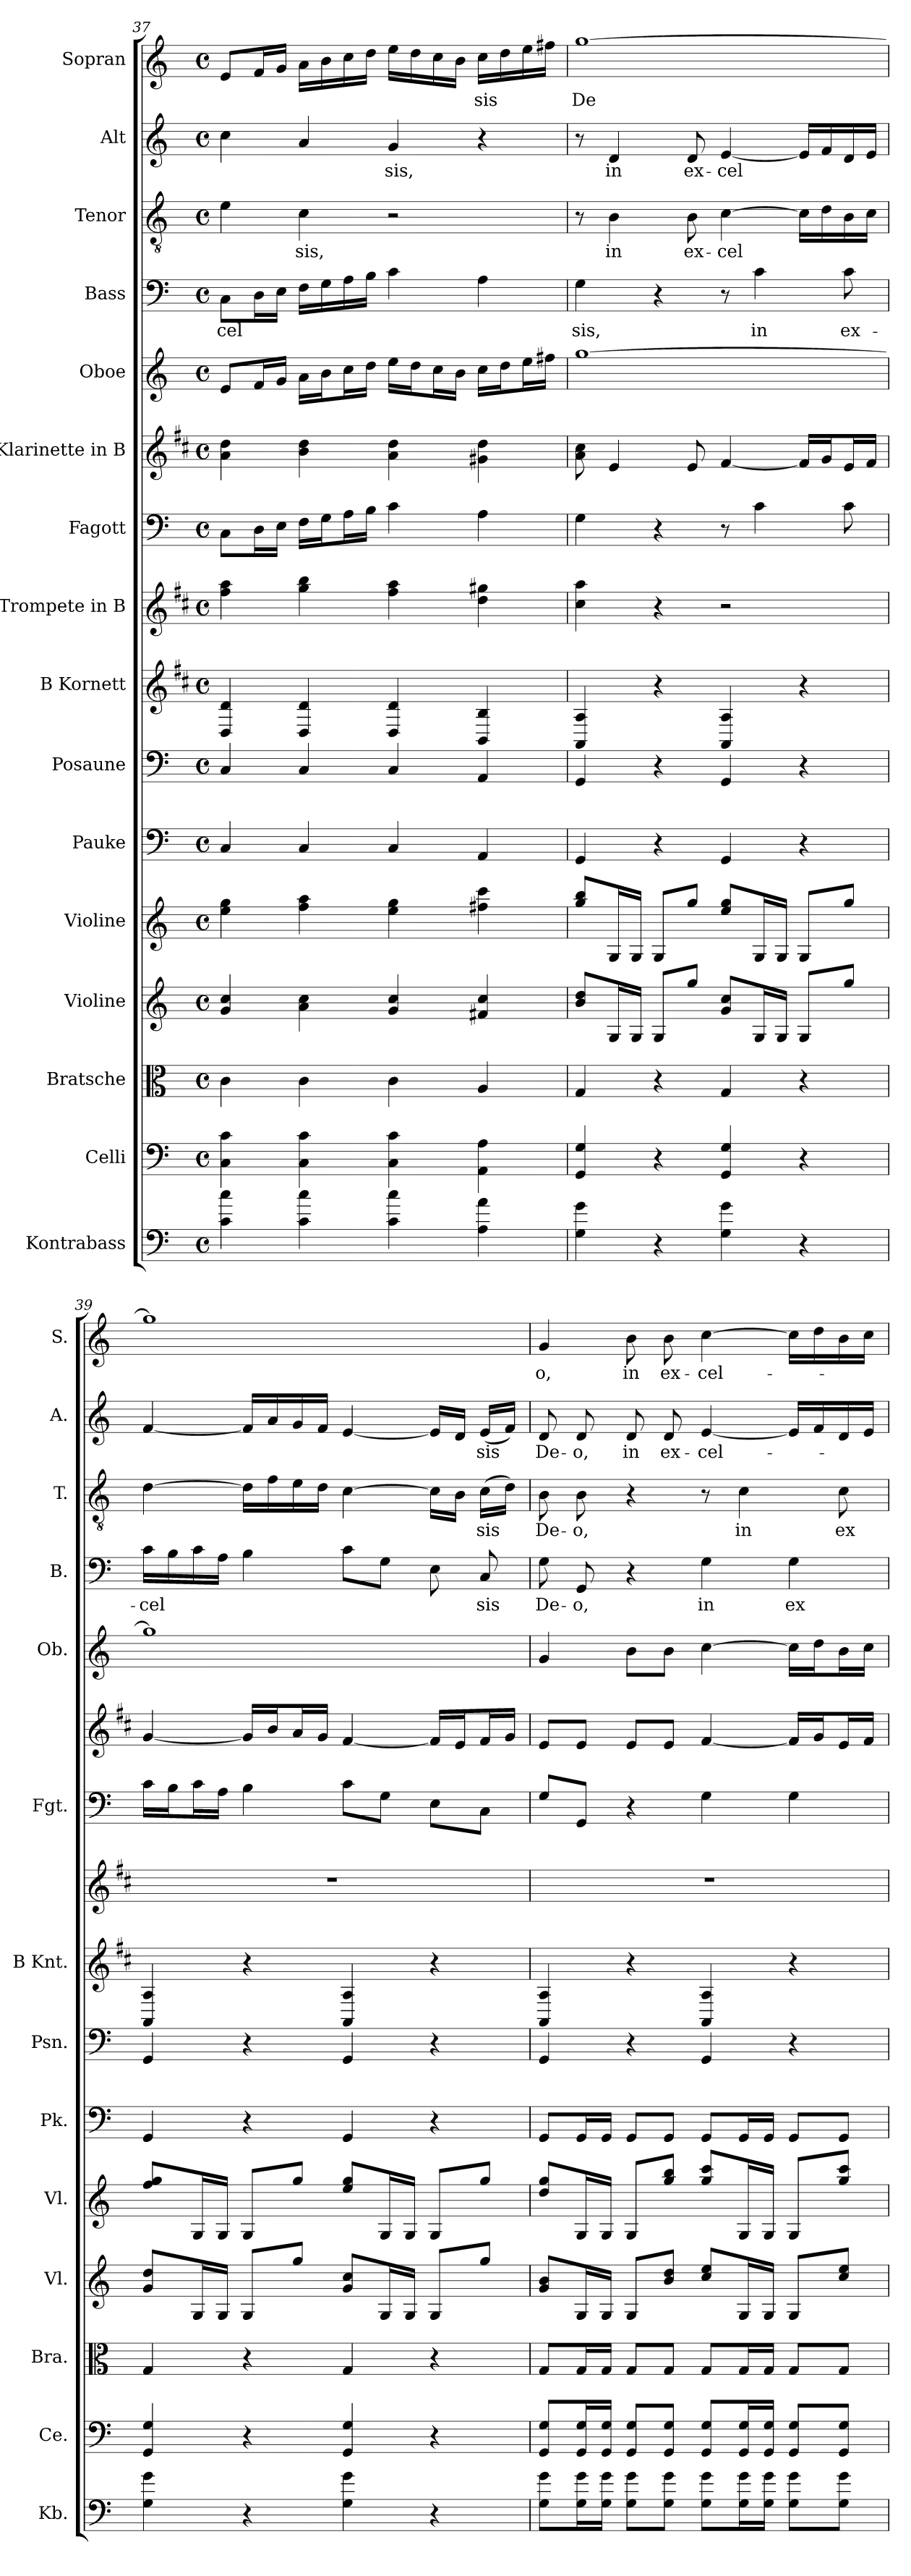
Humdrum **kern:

**kern	**kern	**kern	**kern	**kern	**kern	**kern	**kern	**kern	**kern	**kern	**kern	**kern	**text	**kern	**text	**kern	**text	**kern	**text
*part16	*part15	*part14	*part13	*part12	*part11	*part10	*part9	*part8	*part7	*part6	*part5	*part4	*part4	*part3	*part3	*part2	*part2	*part1	*part1
*staff16	*staff15	*staff14	*staff13	*staff12	*staff11	*staff10	*staff9	*staff8	*staff7	*staff6	*staff5	*staff4	*staff4	*staff3	*staff3	*staff2	*staff2	*staff1	*staff1
*I"Kontrabass	*I"Celli	*I"Bratsche	*I"Violine	*I"Violine	*I"Pauke	*I"Posaune	*I"B Kornett	*I"Trompete in B	*I"Fagott	*I"Klarinette in B	*I"Oboe	*I"Bass	*	*I"Tenor	*	*I"Alt	*	*I"Sopran	*
*I'Kb.	*I'Ce.	*I'Bra.	*I'Vl.	*I'Vl.	*I'Pk.	*I'Psn.	*I'B Knt.	*	*I'Fgt.	*	*I'Ob.	*I'B.	*	*I'T.	*	*I'A.	*	*I'S.	*
*clefF4	*clefF4	*clefC3	*clefG2	*clefG2	*clefF4	*clefF4	*clefG2	*clefG2	*clefF4	*clefG2	*clefG2	*clefF4	*	*clefGv2	*	*clefG2	*	*clefG2	*
*ITrd7c12	*	*	*	*	*	*	*ITrd1c2	*ITrd1c2	*	*ITrd1c2	*	*	*	*	*	*	*	*	*
*k[]	*k[]	*k[]	*k[]	*k[]	*k[]	*k[]	*k[]	*k[]	*k[]	*k[]	*k[]	*k[]	*	*k[]	*	*k[]	*	*k[]	*
*M4/4	*M4/4	*M4/4	*M4/4	*M4/4	*M4/4	*M4/4	*M4/4	*M4/4	*M4/4	*M4/4	*M4/4	*M4/4	*	*M4/4	*	*M4/4	*	*M4/4	*
*met(c)	*met(c)	*met(c)	*met(c)	*met(c)	*met(c)	*met(c)	*met(c)	*met(c)	*met(c)	*met(c)	*met(c)	*met(c)	*	*met(c)	*	*met(c)	*	*met(c)	*
=37	=37	=37	=37	=37	=37	=37	=37	=37	=37	=37	=37	=37	=37	=37	=37	=37	=37	=37	=37
!	!	!	!	!	!	!	!	!	!	!	!	!	!LO:LY:b	!	!	!	!LO:LY:b	!	!LO:LY:b
4C\ 4c\	4C\ 4c\	4c\	4g/ 4cc/	4ee\ 4gg\	4C/	4C/	4C/ 4c/	4ee\ 4gg\	8C\L	4g\ 4cc\	8e/L	8C\L	-cel-	4e\	.	4cc\	---	8e/L	---
.	.	.	.	.	.	.	.	.	16D\L	.	16f/L	16D\L	.	.	.	.	.	16f/L	.
.	.	.	.	.	.	.	.	.	16E\JJ	.	16g/JJ	16E\JJ	.	.	.	.	.	16g/JJ	.
!	!	!	!	!	!	!	!	!	!	!	!	!	!LO:LY:b	!	!LO:LY:b	!	!	!	!
4C\ 4c\	4C\ 4c\	4c\	4a\ 4cc\	4ff\ 4aa\	4C/	4C/	4C/ 4c/	4ff\ 4aa\	16F\LL	4a\ 4cc\	16a\LL	16F\LL	---	4c\	-sis,	4a/	.	16a\LL	.
.	.	.	.	.	.	.	.	.	16G\J	.	16b\J	16G\	.	.	.	.	.	16b\	.
.	.	.	.	.	.	.	.	.	16A\L	.	16cc\L	16A\	.	.	.	.	.	16cc\	.
!	!	!	!	!	!	!	!	!	!	!	!	!	!	!	!	!	!	!	!LO:LY:b
.	.	.	.	.	.	.	.	.	16B\JJ	.	16dd\JJ	16B\JJ	.	.	.	.	.	16dd\JJ	---
!	!	!	!	!	!	!	!	!	!	!	!	!	!LO:LY:b	!	!	!	!LO:LY:b	!	!
4C\ 4c\	4C\ 4c\	4c\	4g/ 4cc/	4ee\ 4gg\	4C/	4C/	4C/ 4c/	4ee\ 4gg\	4c\	4g\ 4cc\	16ee\LL	4c\	---	2r	.	4g/	-sis,	16ee\LL	.
.	.	.	.	.	.	.	.	.	.	.	16dd\J	.	.	.	.	.	.	16dd\	.
.	.	.	.	.	.	.	.	.	.	.	16cc\L	.	.	.	.	.	.	16cc\	.
.	.	.	.	.	.	.	.	.	.	.	16b\JJ	.	.	.	.	.	.	16b\JJ	.
!	!	!	!	!	!	!	!	!	!	!	!	!	!LO:LY:b	!	!	!	!	!	!LO:LY:b
4AA\ 4A\	4AA\ 4A\	4A/	4f#X/ 4cc/	4ff#X\ 4ccc\	4AA/	4AA/	4AA/ 4A/	4cc\ 4ff#X\	4A\	4f#X\ 4cc\	16cc\LL	4A\	-	.	.	4r	.	16cc\LL	-sis
.	.	.	.	.	.	.	.	.	.	.	16dd\J	.	.	.	.	.	.	16dd\	.
.	.	.	.	.	.	.	.	.	.	.	16ee\L	.	.	.	.	.	.	16ee\	.
.	.	.	.	.	.	.	.	.	.	.	16ff#X\JJ	.	.	.	.	.	.	16ff#X\JJ	.
=38	=38	=38	=38	=38	=38	=38	=38	=38	=38	=38	=38	=38	=38	=38	=38	=38	=38	=38	=38
!	!	!	!	!	!	!	!	!	!	!	!	!	!LO:LY:b	!	!	!	!	!	!LO:LY:b
4GG\ 4G\	4GG/ 4G/	4G/	8b/ 8dd/L	8gg/ 8bb/L	4GG/	4GG/	4GG/ 4G/	4b\ 4gg\	4G\	8g\ 8b\	[1gg	4G\	sis,	8r	.	8r	.	[1gg	De-
!	!	!	!	!	!	!	!	!	!	!	!	!	!	!	!LO:LY:b	!	!LO:LY:b	!	!
.	.	.	16G/L	16G/L	.	.	.	.	.	4d/	.	.	.	4B\	in	4d/	in	.	.
.	.	.	16G/JJ	16G/JJ	.	.	.	.	.	.	.	.	.	.	.	.	.	.	.
4r	4r	4r	8G/L	8G/L	4r	4r	4r	4r	4r	.	.	4r	.	.	.	.	.	.	.
!	!	!	!	!	!	!	!	!	!	!	!	!	!	!	!LO:LY:b	!	!LO:LY:b	!	!
.	.	.	8gg/J	8gg/J	.	.	.	.	.	8d/	.	.	.	8B\	ex-	8d/	ex-	.	.
!	!	!	!	!	!	!	!	!	!	!	!	!	!	!	!LO:LY:b	!	!LO:LY:b	!	!
4GG\ 4G\	4GG/ 4G/	4G/	8g/ 8cc/L	8ee/ 8gg/L	4GG/	4GG/	4GG/ 4G/	2r	8r	[4e/	.	8r	.	[4c\	-cel-	[4e/	-cel-	.	.
!	!	!	!	!	!	!	!	!	!	!	!	!	!LO:LY:b	!	!	!	!	!	!
.	.	.	16G/L	16G/L	.	.	.	.	4c\	.	.	4c\	in	.	.	.	.	.	.
.	.	.	16G/JJ	16G/JJ	.	.	.	.	.	.	.	.	.	.	.	.	.	.	.
4r	4r	4r	8G/L	8G/L	4r	4r	4r	.	.	16e/LL]	.	.	.	16c\LL]	.	16e/LL]	.	.	.
.	.	.	.	.	.	.	.	.	.	16f/J	.	.	.	16d\	.	16f/	.	.	.
!	!	!	!	!	!	!	!	!	!	!	!	!	!LO:LY:b	!	!	!	!	!	!
.	.	.	8gg/J	8gg/J	.	.	.	.	8c\	16d/L	.	8c\	ex-	16B\	.	16d/	.	.	.
.	.	.	.	.	.	.	.	.	.	16e/JJ	.	.	.	16c\JJ	.	16e/JJ	.	.	.
=39	=39	=39	=39	=39	=39	=39	=39	=39	=39	=39	=39	=39	=39	=39	=39	=39	=39	=39	=39
!	!	!	!	!	!	!	!	!	!	!	!	!	!LO:LY:b	!	!LO:LY:b	!	!LO:LY:b	!	!LO:LY:b
4GG\ 4G\	4GG/ 4G/	4G/	8g/ 8dd/L	8ff/ 8gg/L	4GG/	4GG/	4GG/ 4G/	1r	16c\LL	[4f/	1gg]	16c\LL	-cel-	[4d\	---	[4f/	---	1gg]	---
.	.	.	.	.	.	.	.	.	16B\J	.	.	16B\	.	.	.	.	.	.	.
.	.	.	16G/L	16G/L	.	.	.	.	16c\L	.	.	16c\	.	.	.	.	.	.	.
.	.	.	16G/JJ	16G/JJ	.	.	.	.	16A\JJ	.	.	16A\JJ	.	.	.	.	.	.	.
!	!	!	!	!	!	!	!	!	!	!	!	!	!LO:LY:b	!	!	!	!	!	!
4r	4r	4r	8G/L	8G/L	4r	4r	4r	.	4B\	16f/LL]	.	4B\	---	16d\LL]	.	16f/LL]	.	.	.
.	.	.	.	.	.	.	.	.	.	16a/J	.	.	.	16f\	.	16a/	.	.	.
.	.	.	8gg/J	8gg/J	.	.	.	.	.	16g/L	.	.	.	16e\	.	16g/	.	.	.
.	.	.	.	.	.	.	.	.	.	16f/JJ	.	.	.	16d\JJ	.	16f/JJ	.	.	.
!	!	!	!	!	!	!	!	!	!	!	!	!	!	!	!LO:LY:b	!	!LO:LY:b	!	!
4GG\ 4G\	4GG/ 4G/	4G/	8g/ 8cc/L	8ee/ 8gg/L	4GG/	4GG/	4GG/ 4G/	.	8c\L	[4e/	.	8c\L	.	[4c\	---	[4e/	---	.	.
.	.	.	16G/L	16G/L	.	.	.	.	8G\J	.	.	8G\J	.	.	.	.	.	.	.
.	.	.	16G/JJ	16G/JJ	.	.	.	.	.	.	.	.	.	.	.	.	.	.	.
!	!	!	!	!	!	!	!	!	!	!	!	!	!LO:LY:b	!	!	!	!	!	!
4r	4r	4r	8G/L	8G/L	4r	4r	4r	.	8E\L	16e/LL]	.	8E\	---	16c\LL]	.	16e/LL]	.	.	.
.	.	.	.	.	.	.	.	.	.	16d/J	.	.	.	16B\JJ	.	16d/JJ	.	.	.
!	!	!	!	!	!	!	!	!	!	!	!	!	!LO:LY:b	!	!LO:LY:b	!	!LO:LY:b	!	!
.	.	.	8gg/J	8gg/J	.	.	.	.	8C\J	16e/L	.	8C/	-sis	(>16c\LL	-sis	(<16e/LL	-sis	.	.
.	.	.	.	.	.	.	.	.	.	16f/JJ	.	.	.	16d\JJ)	.	16f/JJ)	.	.	.
!!LO:LB:g=z
=40	=40	=40	=40	=40	=40	=40	=40	=40	=40	=40	=40	=40	=40	=40	=40	=40	=40	=40	=40
!	!	!	!	!	!	!	!	!	!	!	!	!	!LO:LY:b	!	!LO:LY:b	!	!LO:LY:b	!	!LO:LY:b
8GG\ 8G\L	8GG/ 8G/L	8G/L	8g/ 8b/L	8dd/ 8gg/L	8GG/L	4GG/	4GG/ 4G/	1r	8G/L	8d/L	4g/	8G\	De-	8B\	De-	8d/	De-	4g/	-o,
!	!	!	!	!	!	!	!	!	!	!	!	!	!LO:LY:b	!	!LO:LY:b	!	!LO:LY:b	!	!
16GG\ 16G\L	16GG/ 16G/L	16G/L	16G/L	16G/L	16GG/L	.	.	.	8GG/J	8d/J	.	8GG/	-o,	8B\	-o,	8d/	-o,	.	.
16GG\ 16G\JJ	16GG/ 16G/JJ	16G/JJ	16G/JJ	16G/JJ	16GG/JJ	.	.	.	.	.	.	.	.	.	.	.	.	.	.
!	!	!	!	!	!	!	!	!	!	!	!	!	!	!	!	!	!LO:LY:b	!	!LO:LY:b
8GG\ 8G\L	8GG/ 8G/L	8G/L	8G/L	8G/L	8GG/L	4r	4r	.	4r	8d/L	8b\L	4r	.	4r	.	8d/	in	8b\	in
!	!	!	!	!	!	!	!	!	!	!	!	!	!	!	!	!	!LO:LY:b	!	!LO:LY:b
8GG\ 8G\J	8GG/ 8G/J	8G/J	8b/ 8dd/J	8gg/ 8bb/J	8GG/J	.	.	.	.	8d/J	8b\J	.	.	.	.	8d/	ex-	8b\	ex-
!	!	!	!	!	!	!	!	!	!	!	!	!	!LO:LY:b	!	!	!	!LO:LY:b	!	!LO:LY:b
8GG\ 8G\L	8GG/ 8G/L	8G/L	8cc/ 8ee/L	8gg/ 8ccc/L	8GG/L	4GG/	4GG/ 4G/	.	4G\	[4e/	[4cc\	4G\	in	8r	.	[4e/	-cel-	[4cc\	-cel-
!	!	!	!	!	!	!	!	!	!	!	!	!	!	!	!LO:LY:b	!	!	!	!
16GG\ 16G\L	16GG/ 16G/L	16G/L	16G/L	16G/L	16GG/L	.	.	.	.	.	.	.	.	4c\	in	.	.	.	.
16GG\ 16G\JJ	16GG/ 16G/JJ	16G/JJ	16G/JJ	16G/JJ	16GG/JJ	.	.	.	.	.	.	.	.	.	.	.	.	.	.
!	!	!	!	!	!	!	!	!	!	!	!	!	!LO:LY:b	!	!	!	!	!	!
8GG\ 8G\L	8GG/ 8G/L	8G/L	8G/L	8G/L	8GG/L	4r	4r	.	4G\	16e/LL]	16cc\LL]	4G\	ex-	.	.	16e/LL]	.	16cc\LL]	.
.	.	.	.	.	.	.	.	.	.	16f/J	16dd\J	.	.	.	.	16f/	.	16dd\	.
!	!	!	!	!	!	!	!	!	!	!	!	!	!	!	!LO:LY:b	!	!	!	!
8GG\ 8G\J	8GG/ 8G/J	8G/J	8cc/ 8ee/J	8gg/ 8ccc/J	8GG/J	.	.	.	.	16d/L	16b\L	.	.	8c\	ex-	16d/	.	16b\	.
.	.	.	.	.	.	.	.	.	.	16e/JJ	16cc\JJ	.	.	.	.	16e/JJ	.	16cc\JJ	.
=	=	=	=	=	=	=	=	=	=	=	=	=	=	=	=	=	=	=	=
*-	*-	*-	*-	*-	*-	*-	*-	*-	*-	*-	*-	*-	*-	*-	*-	*-	*-	*-	*-
